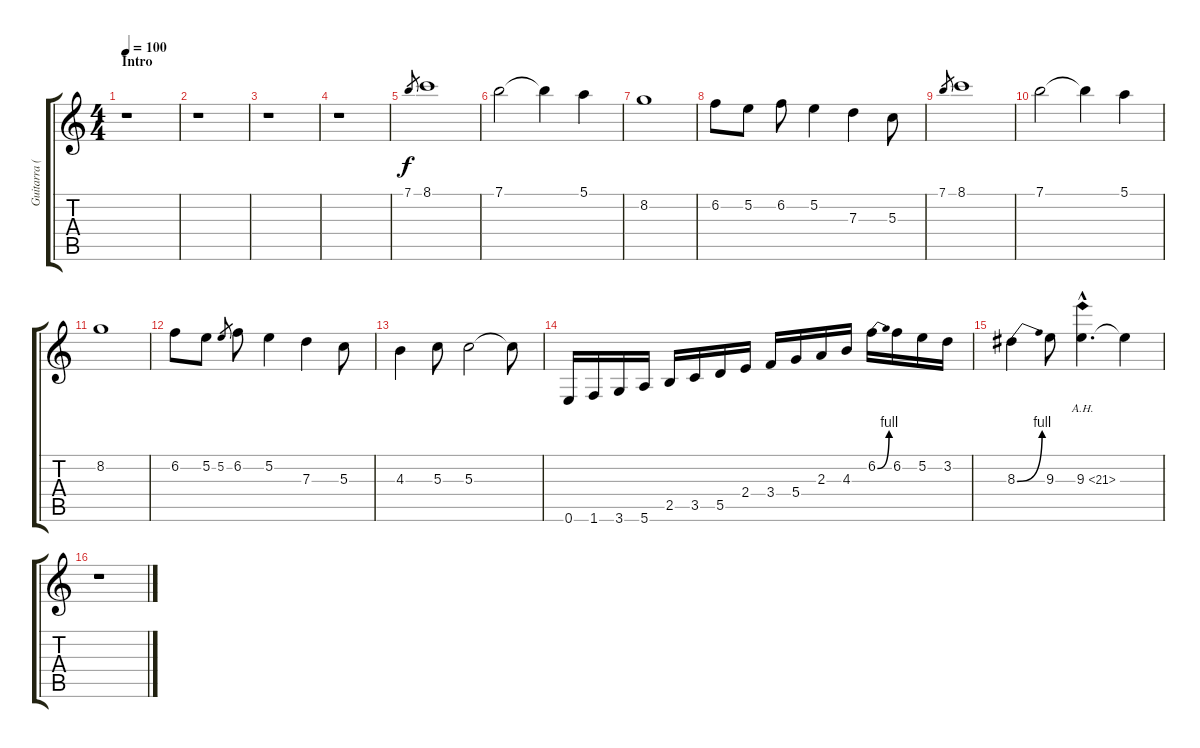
\track ("Guitarra (Lider)" "Guitarra (") {instrument overdrivenguitar}
\staff {score tabs}
\tuning (E4 B3 G3 D3 A2 E2) {hide}
\ts (4 4)
\section ("" "Intro")
\tempo 100
\clef g2
\ks c
r.1{dy f instrument overdrivenguitar} |
r.1 |
r.1 |
r.1 |
7.1.8{gr} 8.1.1 |
7.1.2 7.1{t}.4 5.1.4 |
8.2.1 |
6.2.8 5.2.8 6.2.8 5.2.4 7.3.4 5.3.8 |
7.1.8{gr} 8.1.1 |
7.1.2 7.1{t}.4 5.1.4 |
8.2.1 |
6.2.8 5.2.8 5.2.8{gr} 6.2.8 5.2.4 7.3.4 5.3.8 |
4.3.4 5.3.8 5.3.2 5.3{t}.8 |
0.6.16 1.6.16 3.6.16 5.6.16 2.5.16 3.5.16 5.5.16 2.4.16 3.4.16 5.4.16 2.3.16 4.3.16 6.2{be (bend 0 0 60 4)}.16 6.2.16 5.2.16 3.2.16 |
8.3{be (bend 0 0 60 4)}.4 9.3.8 9.3{ah 12 hac}.4{d} 9.3{t}.4 |
r.1
